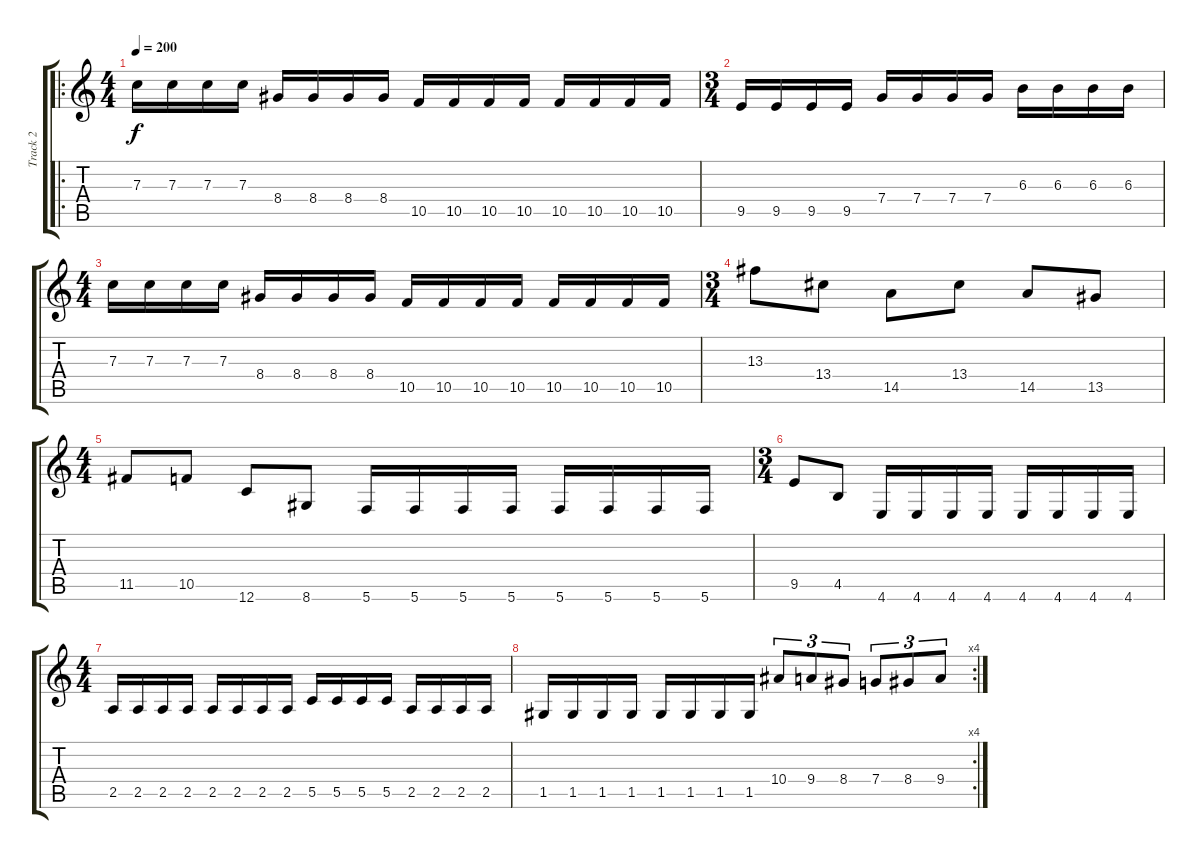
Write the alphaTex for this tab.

\track ("Track 2" "Track 2") {instrument overdrivenguitar}
\staff {score tabs}
\tuning (D4 A3 F3 C3 G2 C2) {hide}
\ro
\ts (4 4)
\tempo 200
\clef g2
\ks c
7.3.16{dy f} 7.3.16 7.3.16 7.3.16 8.4.16 8.4.16 8.4.16 8.4.16 10.5.16 10.5.16 10.5.16 10.5.16 10.5.16 10.5.16 10.5.16 10.5.16 |
\ts (3 4)
9.5.16 9.5.16 9.5.16 9.5.16 7.4.16 7.4.16 7.4.16 7.4.16 6.3.16 6.3.16 6.3.16 6.3.16 |
\ts (4 4)
7.3.16 7.3.16 7.3.16 7.3.16 8.4.16 8.4.16 8.4.16 8.4.16 10.5.16 10.5.16 10.5.16 10.5.16 10.5.16 10.5.16 10.5.16 10.5.16 |
\ts (3 4)
13.3.8 13.4.8 14.5.8 13.4.8 14.5.8 13.5.8 |
\ts (4 4)
11.5.8 10.5.8 12.6.8 8.6.8 5.6.16 5.6.16 5.6.16 5.6.16 5.6.16 5.6.16 5.6.16 5.6.16 |
\ts (3 4)
9.5.8 4.5.8 4.6.16 4.6.16 4.6.16 4.6.16 4.6.16 4.6.16 4.6.16 4.6.16 |
\ts (4 4)
2.5.16 2.5.16 2.5.16 2.5.16 2.5.16 2.5.16 2.5.16 2.5.16 5.5.16 5.5.16 5.5.16 5.5.16 2.5.16 2.5.16 2.5.16 2.5.16 |
\rc 4
1.5.16 1.5.16 1.5.16 1.5.16 1.5.16 1.5.16 1.5.16 1.5.16 10.4.8{tu (3 2)} 9.4.8{tu (3 2)} 8.4.8{tu (3 2)} 7.4.8{tu (3 2)} 8.4.8{tu (3 2)} 9.4.8{tu (3 2)}
